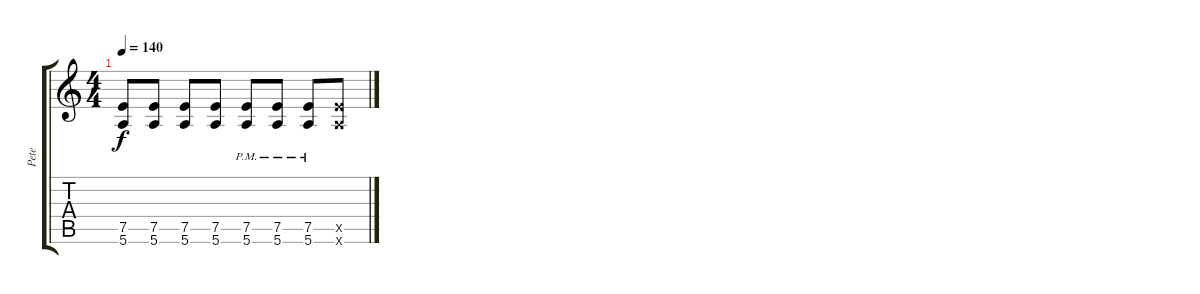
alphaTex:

\track ("Pete" "Pete") {instrument overdrivenguitar}
\staff {score tabs}
\tuning (E4 B3 G3 D3 A2 E2) {hide}
\ts (4 4)
\tempo 140
\clef g2
\ks c
(7.5 5.6).8{dy f} (7.5 5.6).8 (7.5 5.6).8 (7.5 5.6).8 (7.5{pm} 5.6{pm}).8 (7.5{pm} 5.6{pm}).8 (7.5{pm} 5.6{pm}).8 (7.5{x} 5.6{x}).8
